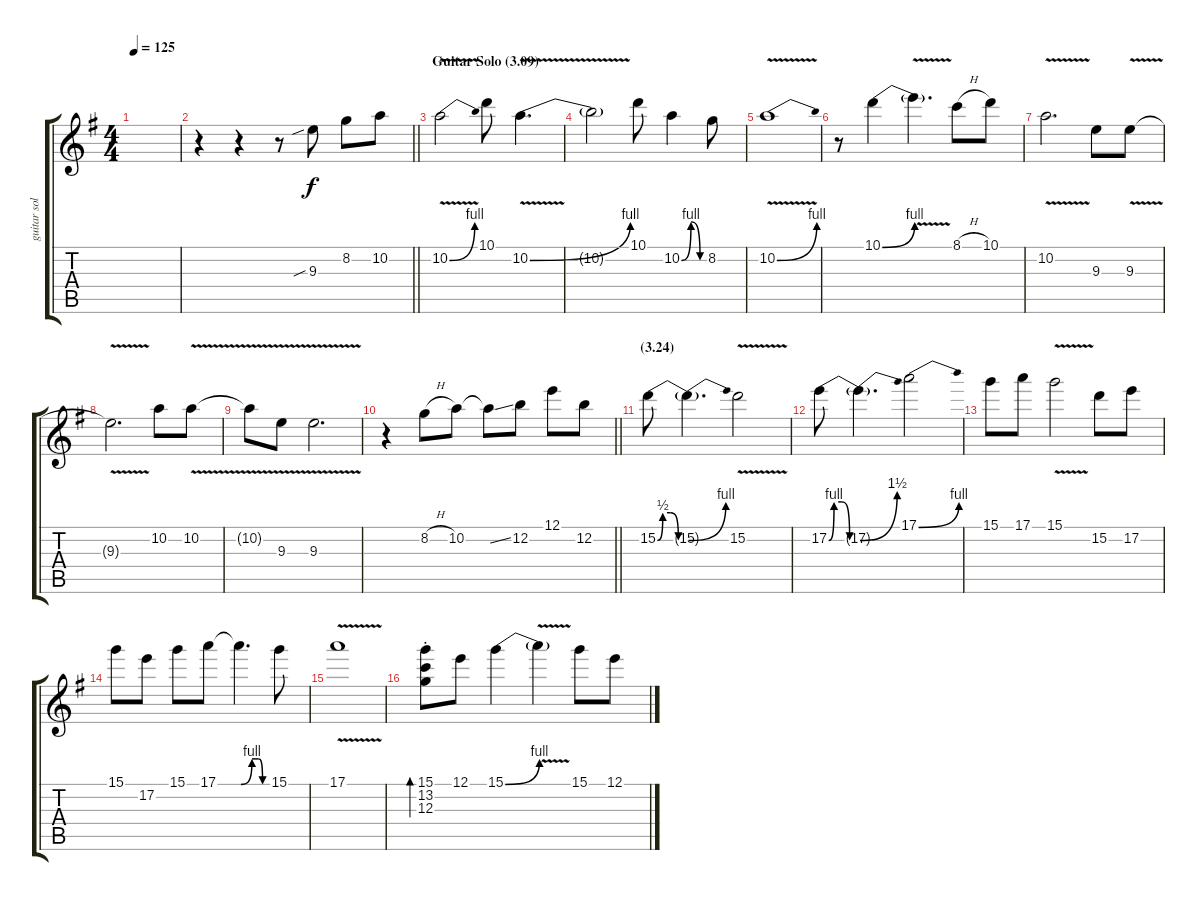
\track ("guitar solo" "guitar sol") {instrument overdrivenguitar}
\staff {score tabs}
\tuning (E4 B3 G3 D3 A2 E2) {hide}
\ts (4 4)
\tempo 125
\clef g2
\ks g
|
\barLineRight lightlight
r.4 r.4 r.8 9.3{sib}.8 8.2.8 10.2.8 |
\section ("" "Guitar Solo (3.09)")
10.2{be (bend 0 0 60 4) v}.2 10.1.8 10.2{be (bend 0 0 60 4) v}.4{d} |
10.2{t}.2 10.1.8 10.2{be (custom 0 0 25 4 49 0 60 0)}.4 8.2.8 |
10.2{be (bend 0 0 60 4) v}.1 |
r.8 10.1{be (bend 0 0 60 4)}.4 10.1{v t}.4{d} 8.1{h}.8 10.1.8 |
10.2{v}.2{d} 9.3.8 9.3{v}.8 |
9.3{v t}.2{d} 10.2.8 10.2{v}.8 |
10.2{t}.8 9.3{v}.8 9.3{v}.2{d} |
\barLineRight lightlight
r.4 8.2{h}.8 10.2.8 10.2{ss t}.8 12.2.8 12.1.8 12.2.8 |
\section ("" "(3.24)")
15.2{be (custom 0 0 10 2 25 2 40 0 60 0)}.8 15.2{be (bend 0 0 60 4) t}.4{d} 15.2{v}.2 |
17.2{be (custom 0 0 10 4 25 4 40 0 60 0)}.8 17.2{be (bend 0 0 60 6) t}.4{d} 17.1{be (bend 0 0 60 4)}.2 |
15.1.8 17.1.8 15.1{v}.2 15.2.8 17.2.8 |
15.1.8 17.2.8 15.1.8 17.1.8 17.1{be (custom 0 0 25 4 40 4 49 0 60 0) t}.4{d} 15.1.8 |
17.1{v}.1 |
(15.1 13.2{st} 12.3{st}).8{bd 30} 12.1.8 15.1{be (bend 0 0 60 4)}.4 15.1{v t}.4 15.1.8 12.1.8
